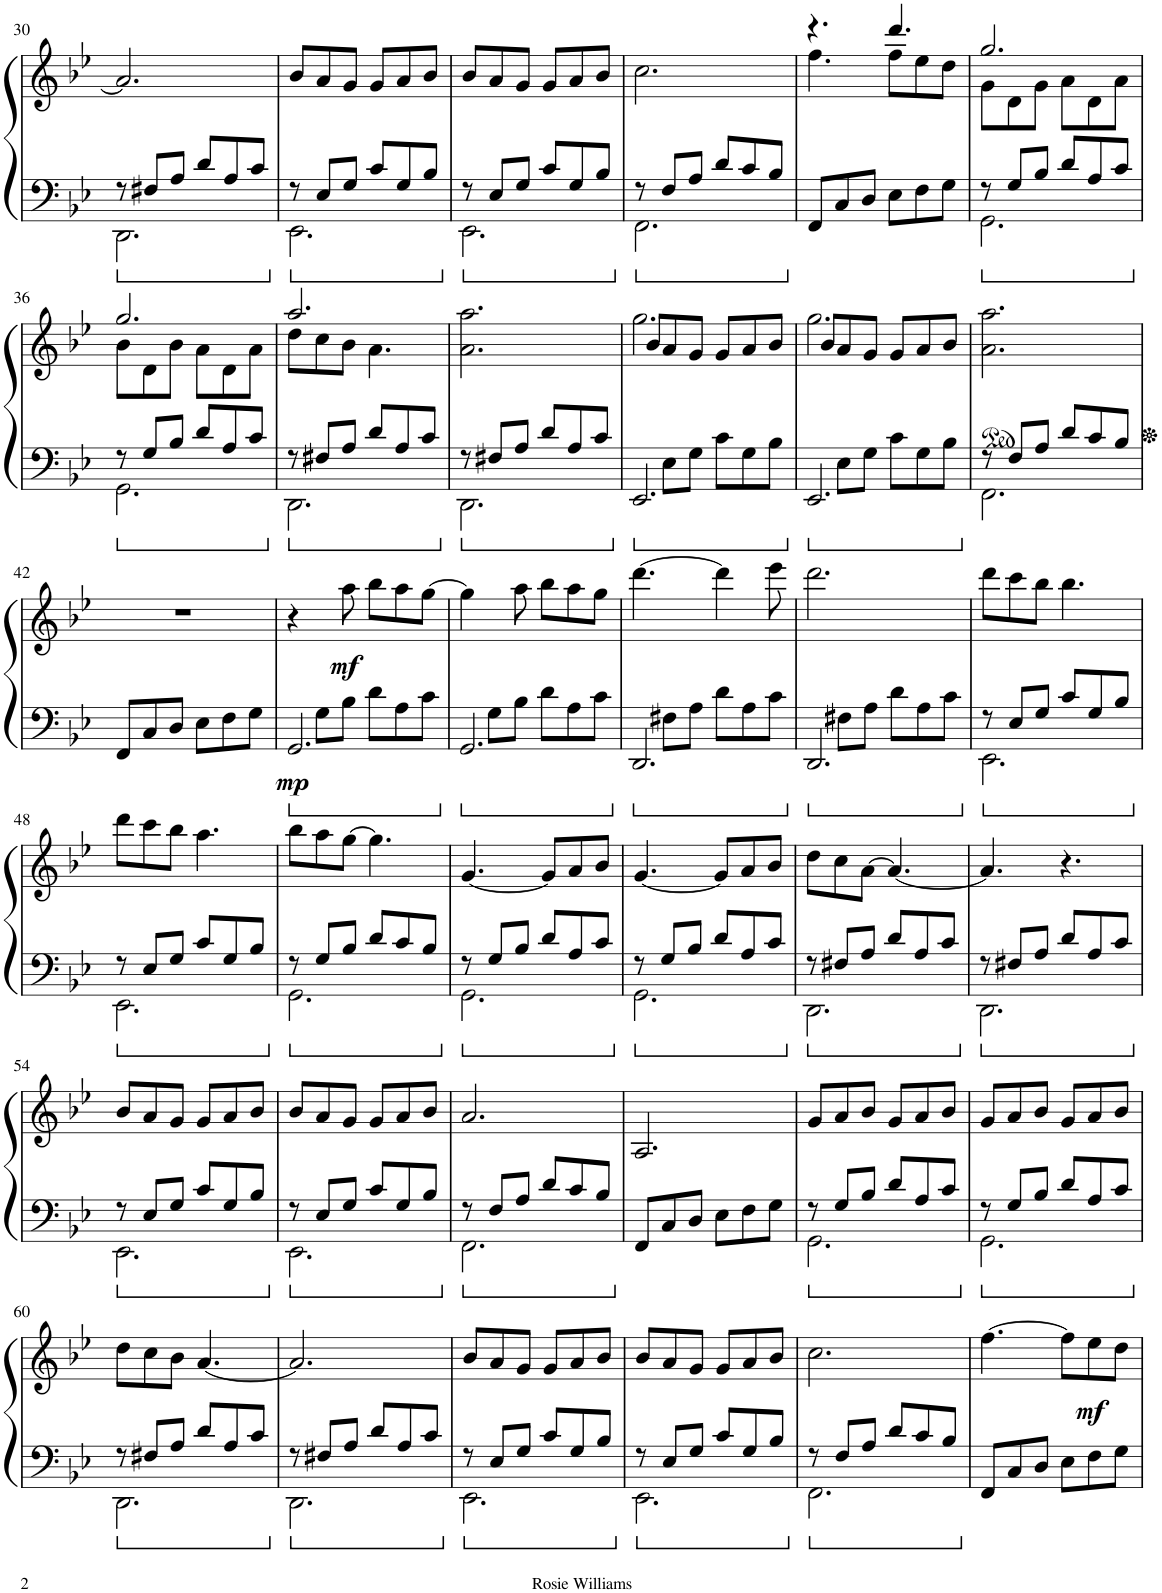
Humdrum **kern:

**kern	**kern	**dynam
*part1	*part1	*part1
*staff2	*staff1	*staff1/2
*I"Piano	*	*
*I'Pno.	*	*
!!LO:PB:g=z
*clefF4	*clefG2	*
*k[b-e-]	*k[b-e-]	*
*M6/8	*M6/8	*
=30	=30	=30
*^	*	*
8r	2.DD\	2.a/]	.
8F#X/L	.	.	.
8A/J	.	.	.
8d/L	.	.	.
8A/	.	.	.
8c/J	.	.	.
=31	=31	=31	=31
8r	2.EE-\	8b-/L	.
8E-/L	.	8a/	.
8G/J	.	8g/J	.
8c/L	.	8g/L	.
8G/	.	8a/	.
8B-/J	.	8b-/J	.
=32	=32	=32	=32
8r	2.EE-\	8b-/L	.
8E-/L	.	8a/	.
8G/J	.	8g/J	.
8c/L	.	8g/L	.
8G/	.	8a/	.
8B-/J	.	8b-/J	.
=33	=33	=33	=33
8r	2.FF\	2.cc\	.
8F/L	.	.	.
8A/J	.	.	.
8d/L	.	.	.
8c/	.	.	.
8B-/J	.	.	.
*v	*v	*	*
=34	=34	=34
*	*^	*
8FF/L	4.r	4.ff\	.
8C/	.	.	.
8D/J	.	.	.
8E-\L	4.ddd/	8ff\L	.
8F\	.	8ee-\	.
8G\J	.	8dd\J	.
=35	=35	=35	=35
*^	*	*	*
8r	2.GG\	2.gg/	8g\L	.
8G/L	.	.	8d\	.
8B-/J	.	.	8g\J	.
8d/L	.	.	8a\L	.
8A/	.	.	8d\	.
8c/J	.	.	8a\J	.
!!LO:LB:g=z	!!
=36	=36	=36	=36	=36
8r	2.GG\	2.gg/	8b-\L	.
8G/L	.	.	8d\	.
8B-/J	.	.	8b-\J	.
8d/L	.	.	8a\L	.
8A/	.	.	8d\	.
8c/J	.	.	8a\J	.
=37	=37	=37	=37	=37
8r	2.DD\	2.aa/	8dd\L	.
8F#X/L	.	.	8cc\	.
8A/J	.	.	8b-\J	.
8d/L	.	.	4.a\	.
8A/	.	.	.	.
8c/J	.	.	.	.
*	*	*v	*v	*
=38	=38	=38	=38
8r	2.DD\	2.a\ 2.aa\	.
8F#X/L	.	.	.
8A/J	.	.	.
8d/L	.	.	.
8A/	.	.	.
8c/J	.	.	.
=39	=39	=39	=39
*	*	*^	*
2.EE-/	8ryy	8b-/L	2.gg\	.
.	8E-\L	8a/	.	.
.	8G\J	8g/J	.	.
.	8c\L	8g/L	.	.
.	8G\	8a/	.	.
.	8B-\J	8b-/J	.	.
=40	=40	=40	=40	=40
2.EE-/	8ryy	8b-/L	2.gg\	.
.	8E-\L	8a/	.	.
.	8G\J	8g/J	.	.
.	8c\L	8g/L	.	.
.	8G\	8a/	.	.
.	8B-\J	8b-/J	.	.
*	*	*v	*v	*
=41	=41	=41	=41
8r	2.FF\	2.a\ 2.aa\	.
8F/L	.	.	.
8A/J	.	.	.
8d/L	.	.	.
8c/	.	.	.
8B-/J	.	.	.
*v	*v	*	*
!!LO:LB:g=z
=42	=42	=42
8FF/L	2.r	.
8C/	.	.
8D/J	.	.
8E-\L	.	.
8F\	.	.
8G\J	.	.
=43	=43	=43
*^	*	*
!	!	!	!LO:DY:b=2
2.GG/	8ryy	4r	mp
.	8G\L	.	.
!	!	!	!LO:DY:b
.	8B-\J	8aa\	mf
.	8d\L	8bb-\L	.
.	8A\	8aa\	.
.	8c\J	[8gg\J	.
=44	=44	=44	=44
2.GG/	8ryy	4gg\]	.
.	8G\L	.	.
.	8B-\J	8aa\	.
.	8d\L	8bb-\L	.
.	8A\	8aa\	.
.	8c\J	8gg\J	.
=45	=45	=45	=45
2.DD/	8ryy	[4.ddd\	.
.	8F#X\L	.	.
.	8A\J	.	.
.	8d\L	4ddd\]	.
.	8A\	.	.
.	8c\J	8eee-\	.
=46	=46	=46	=46
2.DD/	8ryy	2.ddd\	.
.	8F#X\L	.	.
.	8A\J	.	.
.	8d\L	.	.
.	8A\	.	.
.	8c\J	.	.
=47	=47	=47	=47
8r	2.EE-\	8ddd\L	.
8E-/L	.	8ccc\	.
8G/J	.	8bb-\J	.
8c/L	.	4.bb-\	.
8G/	.	.	.
8B-/J	.	.	.
!!LO:LB:g=z
=48	=48	=48	=48
8r	2.EE-\	8ddd\L	.
8E-/L	.	8ccc\	.
8G/J	.	8bb-\J	.
8c/L	.	4.aa\	.
8G/	.	.	.
8B-/J	.	.	.
=49	=49	=49	=49
8r	2.GG\	8bb-\L	.
8G/L	.	8aa\	.
8B-/J	.	[8gg\J	.
8d/L	.	4.gg\]	.
8c/	.	.	.
8B-/J	.	.	.
=50	=50	=50	=50
8r	2.GG\	[4.g/	.
8G/L	.	.	.
8B-/J	.	.	.
8d/L	.	8g/L]	.
8A/	.	8a/	.
8c/J	.	8b-/J	.
=51	=51	=51	=51
8r	2.GG\	[4.g/	.
8G/L	.	.	.
8B-/J	.	.	.
8d/L	.	8g/L]	.
8A/	.	8a/	.
8c/J	.	8b-/J	.
=52	=52	=52	=52
8r	2.DD\	8dd\L	.
8F#X/L	.	8cc\	.
8A/J	.	[8a\J	.
8d/L	.	4.a/_	.
8A/	.	.	.
8c/J	.	.	.
=53	=53	=53	=53
8r	2.DD\	4.a/]	.
8F#X/L	.	.	.
8A/J	.	.	.
8d/L	.	4.r	.
8A/	.	.	.
8c/J	.	.	.
!!LO:LB:g=z
=54	=54	=54	=54
8r	2.EE-\	8b-/L	.
8E-/L	.	8a/	.
8G/J	.	8g/J	.
8c/L	.	8g/L	.
8G/	.	8a/	.
8B-/J	.	8b-/J	.
=55	=55	=55	=55
8r	2.EE-\	8b-/L	.
8E-/L	.	8a/	.
8G/J	.	8g/J	.
8c/L	.	8g/L	.
8G/	.	8a/	.
8B-/J	.	8b-/J	.
=56	=56	=56	=56
8r	2.FF\	2.a/	.
8F/L	.	.	.
8A/J	.	.	.
8d/L	.	.	.
8c/	.	.	.
8B-/J	.	.	.
*v	*v	*	*
=57	=57	=57
8FF/L	2.A/	.
8C/	.	.
8D/J	.	.
8E-\L	.	.
8F\	.	.
8G\J	.	.
=58	=58	=58
*^	*	*
8r	2.GG\	8g/L	.
8G/L	.	8a/	.
8B-/J	.	8b-/J	.
8d/L	.	8g/L	.
8A/	.	8a/	.
8c/J	.	8b-/J	.
=59	=59	=59	=59
8r	2.GG\	8g/L	.
8G/L	.	8a/	.
8B-/J	.	8b-/J	.
8d/L	.	8g/L	.
8A/	.	8a/	.
8c/J	.	8b-/J	.
!!LO:LB:g=z
=60	=60	=60	=60
8r	2.DD\	8dd\L	.
8F#X/L	.	8cc\	.
8A/J	.	8b-\J	.
8d/L	.	[4.a/	.
8A/	.	.	.
8c/J	.	.	.
=61	=61	=61	=61
8r	2.DD\	2.a/]	.
8F#X/L	.	.	.
8A/J	.	.	.
8d/L	.	.	.
8A/	.	.	.
8c/J	.	.	.
=62	=62	=62	=62
8r	2.EE-\	8b-/L	.
8E-/L	.	8a/	.
8G/J	.	8g/J	.
8c/L	.	8g/L	.
8G/	.	8a/	.
8B-/J	.	8b-/J	.
=63	=63	=63	=63
8r	2.EE-\	8b-/L	.
8E-/L	.	8a/	.
8G/J	.	8g/J	.
8c/L	.	8g/L	.
8G/	.	8a/	.
8B-/J	.	8b-/J	.
=64	=64	=64	=64
8r	2.FF\	2.cc\	.
8F/L	.	.	.
8A/J	.	.	.
8d/L	.	.	.
8c/	.	.	.
8B-/J	.	.	.
*v	*v	*	*
=65	=65	=65
8FF/L	[4.ff\	.
8C/	.	.
8D/J	.	.
8E-\L	8ff\L]	.
!	!	!LO:DY:b
8F\	8ee-\	mf
8G\J	8dd\J	.
=	=	=
*-	*-	*-
